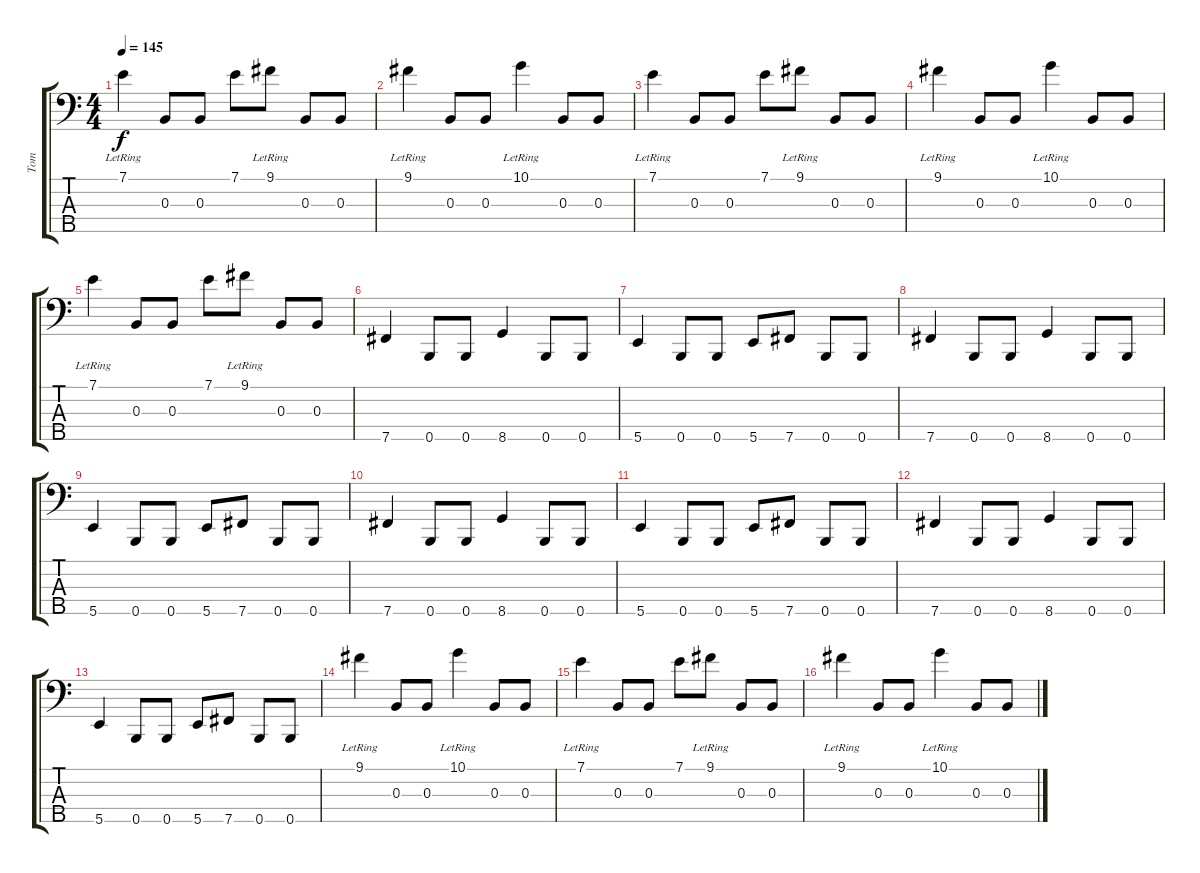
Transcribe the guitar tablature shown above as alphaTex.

\track ("Tom" "Tom") {instrument electricbasspick}
\staff {score tabs}
\tuning (A2 E2 B1 Gb1 B0) {hide}
\ts (4 4)
\tempo 145
\clef f4
\ks c
7.1{lr}.4{dy f} 0.3.8 0.3.8 7.1.8 9.1{lr}.8 0.3.8 0.3.8 |
9.1{lr}.4 0.3.8 0.3.8 10.1{lr}.4 0.3.8 0.3.8 |
7.1{lr}.4 0.3.8 0.3.8 7.1.8 9.1{lr}.8 0.3.8 0.3.8 |
9.1{lr}.4 0.3.8 0.3.8 10.1{lr}.4 0.3.8 0.3.8 |
7.1{lr}.4 0.3.8 0.3.8 7.1.8 9.1{lr}.8 0.3.8 0.3.8 |
7.5.4 0.5.8 0.5.8 8.5.4 0.5.8 0.5.8 |
5.5.4 0.5.8 0.5.8 5.5.8 7.5.8 0.5.8 0.5.8 |
7.5.4 0.5.8 0.5.8 8.5.4 0.5.8 0.5.8 |
5.5.4 0.5.8 0.5.8 5.5.8 7.5.8 0.5.8 0.5.8 |
7.5.4 0.5.8 0.5.8 8.5.4 0.5.8 0.5.8 |
5.5.4 0.5.8 0.5.8 5.5.8 7.5.8 0.5.8 0.5.8 |
7.5.4 0.5.8 0.5.8 8.5.4 0.5.8 0.5.8 |
5.5.4 0.5.8 0.5.8 5.5.8 7.5.8 0.5.8 0.5.8 |
9.1{lr}.4 0.3.8 0.3.8 10.1{lr}.4 0.3.8 0.3.8 |
7.1{lr}.4 0.3.8 0.3.8 7.1.8 9.1{lr}.8 0.3.8 0.3.8 |
9.1{lr}.4 0.3.8 0.3.8 10.1{lr}.4 0.3.8 0.3.8
